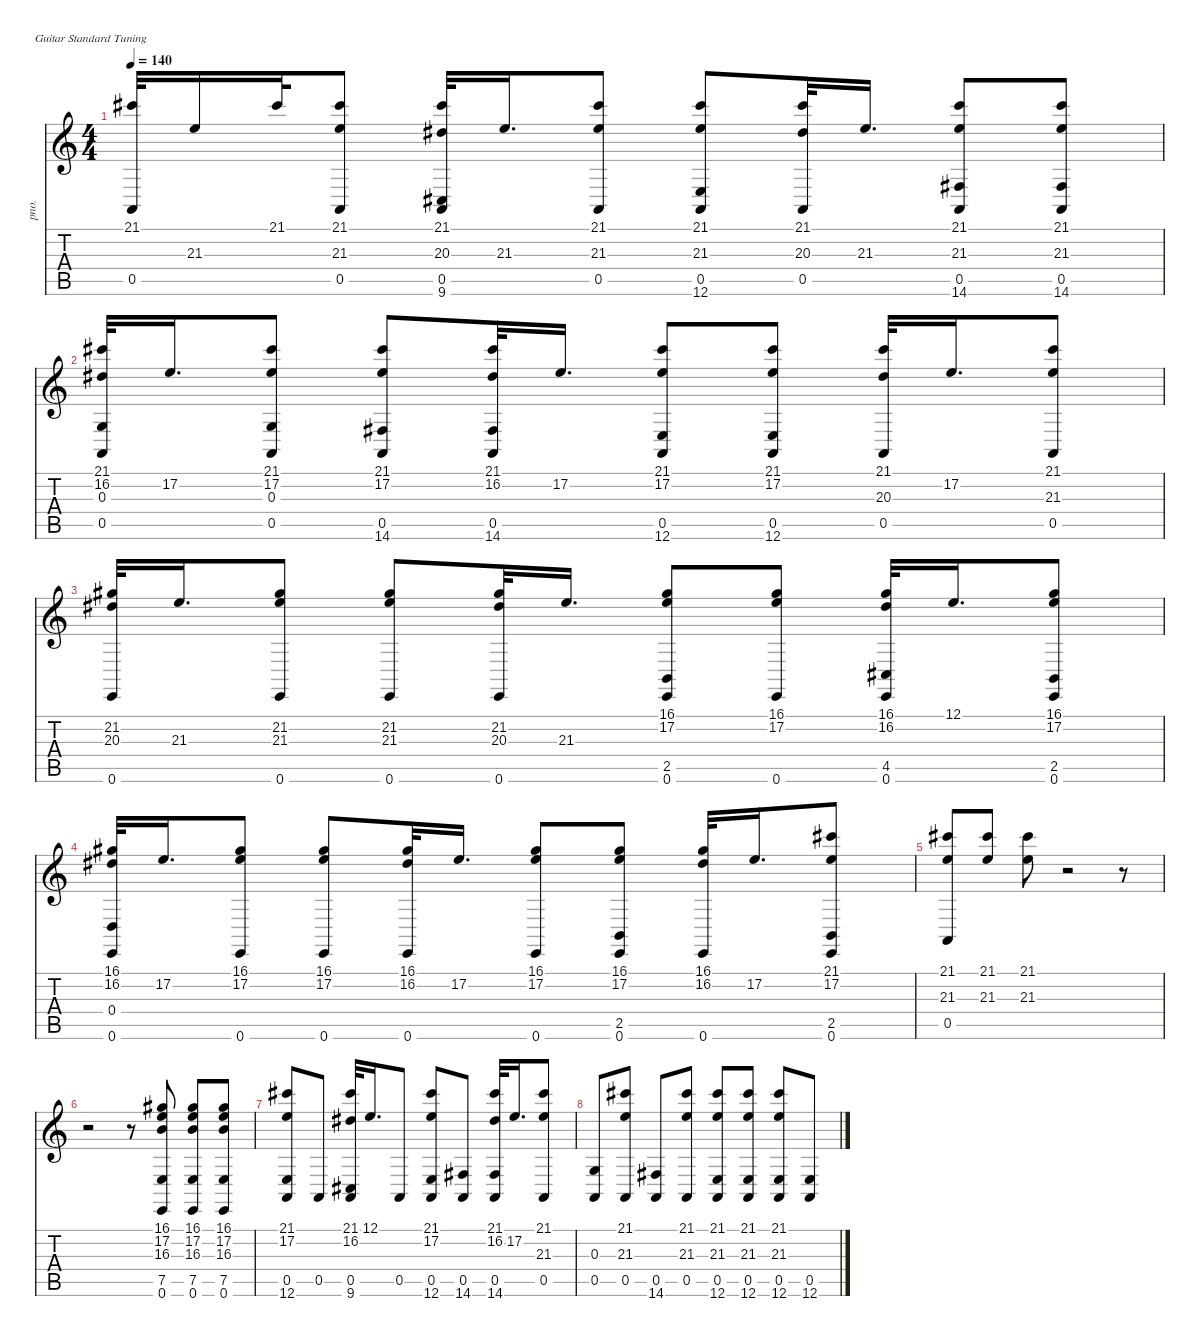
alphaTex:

\defaultSystemsLayout 4
\hideDynamics
\bracketExtendMode nobrackets
\otherSystemsTrackNameOrientation horizontal
\track ("Honky Tonk Piano" "pno.") {instrument honkytonkpiano}
\staff {score tabs}
\tuning (E4 B3 G3 D3 A2 E2)
\ts (4 4)
\tempo 140
\clef g2
\ks c
(21.1{acc #} 0.5).32{dy f} 21.3.16 21.1{acc #}.32 (21.1{acc #} 21.3 0.5).8 (21.1{acc #} 20.3{acc #} 0.5 9.6{acc #}).32 21.3.16{d} (21.1{acc #} 21.3 0.5).8 (21.1{acc #} 21.3 0.5 12.6).8 (21.1{acc #} 20.3{acc #} 0.5).32 21.3.16{d} (21.1{acc #} 21.3 0.5 14.6{acc #}).8 (21.1{acc #} 21.3 0.5 14.6{acc #}).8 |
(21.1{acc #} 16.2{acc #} 0.3 0.5).32 17.2.16{d} (21.1{acc #} 17.2 0.3 0.5).8 (21.1{acc #} 17.2 0.5 14.6{acc #}).8 (21.1{acc #} 16.2{acc #} 0.5 14.6{acc #}).32 17.2.16{d} (21.1{acc #} 17.2 0.5 12.6).8 (21.1{acc #} 17.2 0.5 12.6).8 (21.1{acc #} 20.3{acc #} 0.5).32 17.2.16{d} (21.1{acc #} 21.3 0.5).8 |
(21.2{acc #} 20.3{acc #} 0.6).32 21.3.16{d} (21.2{acc #} 21.3 0.6).8 (21.2{acc #} 21.3 0.6).8 (21.2{acc #} 20.3{acc #} 0.6).32 21.3.16{d} (16.1{acc #} 17.2 2.5 0.6).8 (16.1{acc #} 17.2 0.6).8 (16.1{acc #} 16.2{acc #} 4.5{acc #} 0.6).32 12.1.16{d} (16.1{acc #} 17.2 2.5 0.6).8 |
(16.1{acc #} 16.2{acc #} 0.4 0.6).32 17.2.16{d} (16.1{acc #} 17.2 0.6).8 (16.1{acc #} 17.2 0.6).8 (16.1{acc #} 16.2{acc #} 0.6).32 17.2.16{d} (16.1{acc #} 17.2 0.6).8 (16.1{acc #} 17.2 2.5 0.6).8 (16.1{acc #} 16.2{acc #} 0.6).32 17.2.16{d} (21.1{acc #} 17.2 2.5 0.6).8 |
(21.1{acc #} 21.3 0.5).8 (21.1{acc #} 21.3).8 (21.1{acc #} 21.3).8 r.2 r.8 |
r.2 r.8 (16.1{acc #} 17.2 16.3 7.5 0.6).8 (16.1{acc #} 17.2 16.3 7.5 0.6).8 (16.1{acc #} 17.2 16.3 7.5 0.6).8 |
(21.1{acc #} 17.2 0.5 12.6).8 0.5.8 (21.1{acc #} 16.2{acc #} 0.5 9.6{acc #}).32 12.1.16{d} 0.5.8 (21.1{acc #} 17.2 0.5 12.6).8 (0.5 14.6{acc #}).8 (21.1{acc #} 16.2{acc #} 0.5 14.6{acc #}).32 17.2.16{d} (21.1{acc #} 21.3 0.5).8 |
(0.3 0.5).8 (21.1{acc #} 21.3 0.5).8 (0.5 14.6{acc #}).8 (21.1{acc #} 21.3 0.5).8 (21.1{acc #} 21.3 0.5 12.6).8 (21.1{acc #} 21.3 0.5 12.6).8 (21.1{acc #} 21.3 0.5 12.6).8 (0.5 12.6).8
